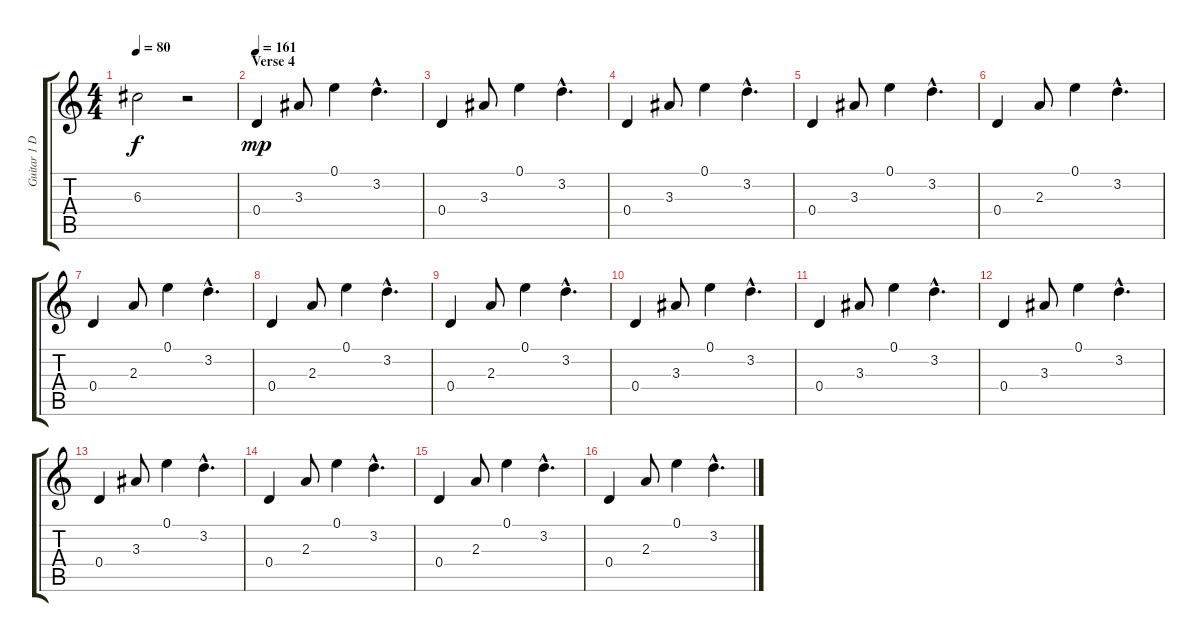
\track ("Guitar 1 Drop D" "Guitar 1 D") {instrument electricguitarclean}
\staff {score tabs}
\tuning (E4 B3 G3 D3 A2 D2) {hide}
\ts (4 4)
\tempo 80
\clef g2
\ks c
6.3{t}.2{dy f} r.2 |
\section ("" "Verse 4")
\tempo 161
0.4.4{dy mp} 3.3.8 0.1.4 3.2{hac}.4{d} |
0.4.4 3.3.8 0.1.4 3.2{hac}.4{d} |
0.4.4 3.3.8 0.1.4 3.2{hac}.4{d} |
0.4.4 3.3.8 0.1.4 3.2{hac}.4{d} |
0.4.4 2.3.8 0.1.4 3.2{hac}.4{d} |
0.4.4 2.3.8 0.1.4 3.2{hac}.4{d} |
0.4.4 2.3.8 0.1.4 3.2{hac}.4{d} |
0.4.4 2.3.8 0.1.4 3.2{hac}.4{d} |
0.4.4 3.3.8 0.1.4 3.2{hac}.4{d} |
0.4.4 3.3.8 0.1.4 3.2{hac}.4{d} |
0.4.4 3.3.8 0.1.4 3.2{hac}.4{d} |
0.4.4 3.3.8 0.1.4 3.2{hac}.4{d} |
0.4.4 2.3.8 0.1.4 3.2{hac}.4{d} |
0.4.4 2.3.8 0.1.4 3.2{hac}.4{d} |
0.4.4 2.3.8 0.1.4 3.2{hac}.4{d}
